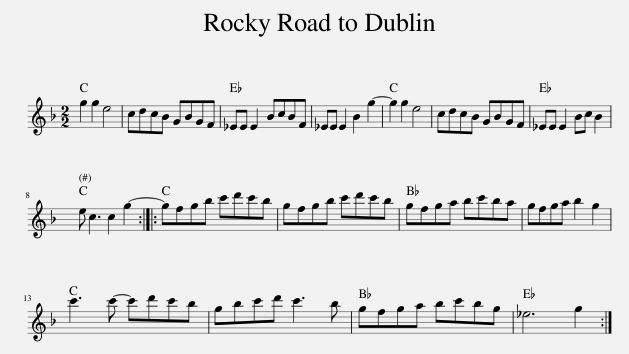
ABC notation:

X:1
L:1/8
M:2/2
I:linebreak $
K:F
V:1 treble
V:1
 g2 g2 e4 | cdcB GBGF | _EE E2 BcBF | _EE E2 B2 g2- | g2 g2 e4 | %5
 cdcB GBGF | _EE E2 Bc B2 |$ x e c3 c2 g2- :: gfgb c'd'c'b | gfgb c'd'c'b | %10
 gfga bc'ba | gfga b2 g2 |$ c'3 c'- c'd'c'b | gbc'd' c'3 b | gfga bc'bg | %15
 _e6 g2 :| %16
